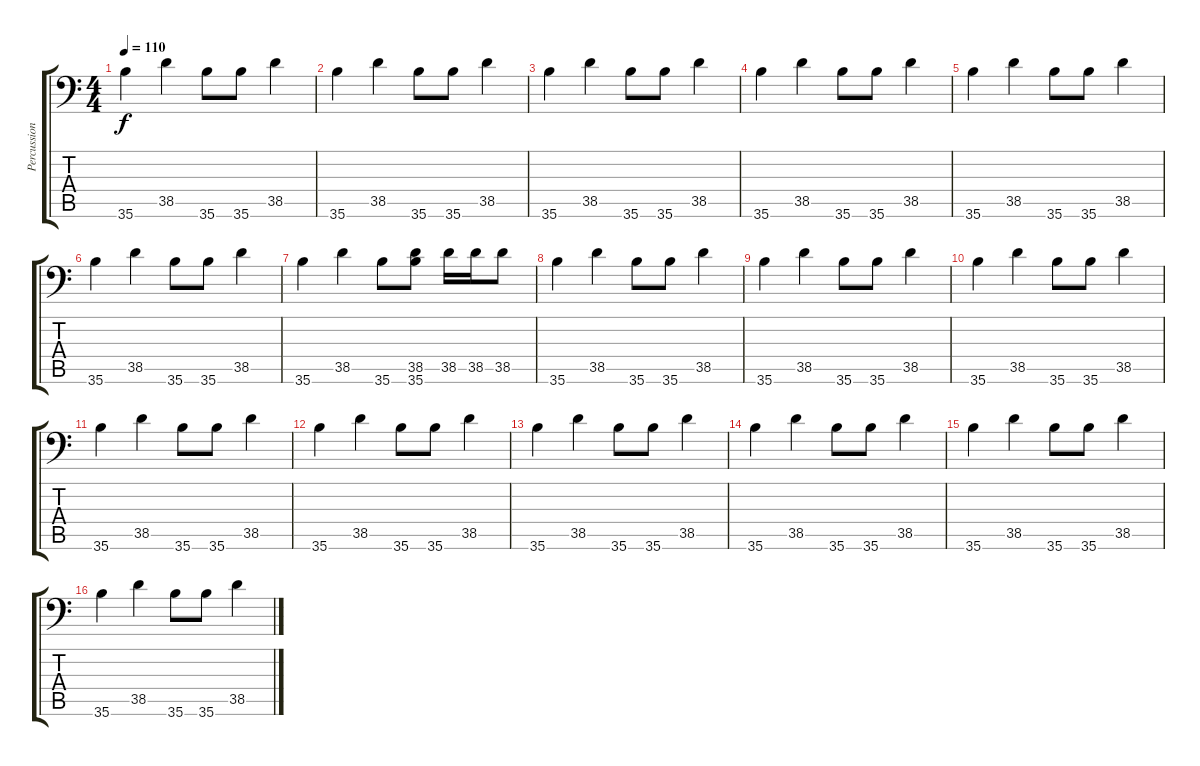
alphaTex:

\track ("Percussion" "Percussion") {instrument acousticgrandpiano}
\staff {score tabs}
\tuning (C-1 C-1 C-1 C-1 C-1 C-1) {hide}
\ts (4 4)
\tempo 110
\clef f4
\ks c
35.6.4{dy f} 38.5.4 35.6.8 35.6.8 38.5.4 |
35.6.4 38.5.4 35.6.8 35.6.8 38.5.4 |
35.6.4 38.5.4 35.6.8 35.6.8 38.5.4 |
35.6.4 38.5.4 35.6.8 35.6.8 38.5.4 |
35.6.4 38.5.4 35.6.8 35.6.8 38.5.4 |
35.6.4 38.5.4 35.6.8 35.6.8 38.5.4 |
35.6.4 38.5.4 35.6.8 (38.5 35.6).8 38.5.16 38.5.16 38.5.8 |
35.6.4 38.5.4 35.6.8 35.6.8 38.5.4 |
35.6.4 38.5.4 35.6.8 35.6.8 38.5.4 |
35.6.4 38.5.4 35.6.8 35.6.8 38.5.4 |
35.6.4 38.5.4 35.6.8 35.6.8 38.5.4 |
35.6.4 38.5.4 35.6.8 35.6.8 38.5.4 |
35.6.4 38.5.4 35.6.8 35.6.8 38.5.4 |
35.6.4 38.5.4 35.6.8 35.6.8 38.5.4 |
35.6.4 38.5.4 35.6.8 35.6.8 38.5.4 |
35.6.4 38.5.4 35.6.8 35.6.8 38.5.4
